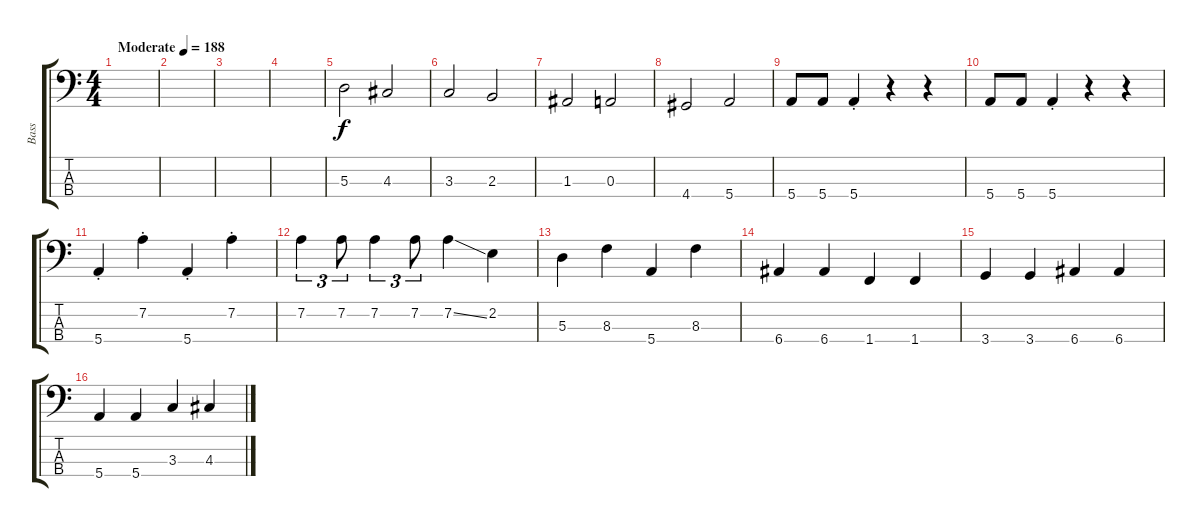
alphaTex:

\track ("Bass" "Bass") {instrument electricbassfinger}
\staff {score tabs}
\tuning (G2 D2 A1 E1) {hide}
\ts (4 4)
\tempo (188 "Moderate")
\clef f4
\ks c
|
|
|
|
5.3.2 4.3.2 |
3.3.2 2.3.2 |
1.3.2 0.3.2 |
4.4.2 5.4.2 |
5.4.8 5.4.8 5.4{st}.4 r.4 r.4 |
5.4.8 5.4.8 5.4{st}.4 r.4 r.4 |
5.4{st}.4 7.2{st}.4 5.4{st}.4 7.2{st}.4 |
7.2.4{tu (3 2)} 7.2.8{tu (3 2)} 7.2.4{tu (3 2)} 7.2.8{tu (3 2)} 7.2{ss}.4 2.2.4 |
5.3.4 8.3.4 5.4.4 8.3.4 |
6.4.4 6.4.4 1.4.4 1.4.4 |
3.4.4 3.4.4 6.4.4 6.4.4 |
5.4.4 5.4.4 3.3.4 4.3.4
